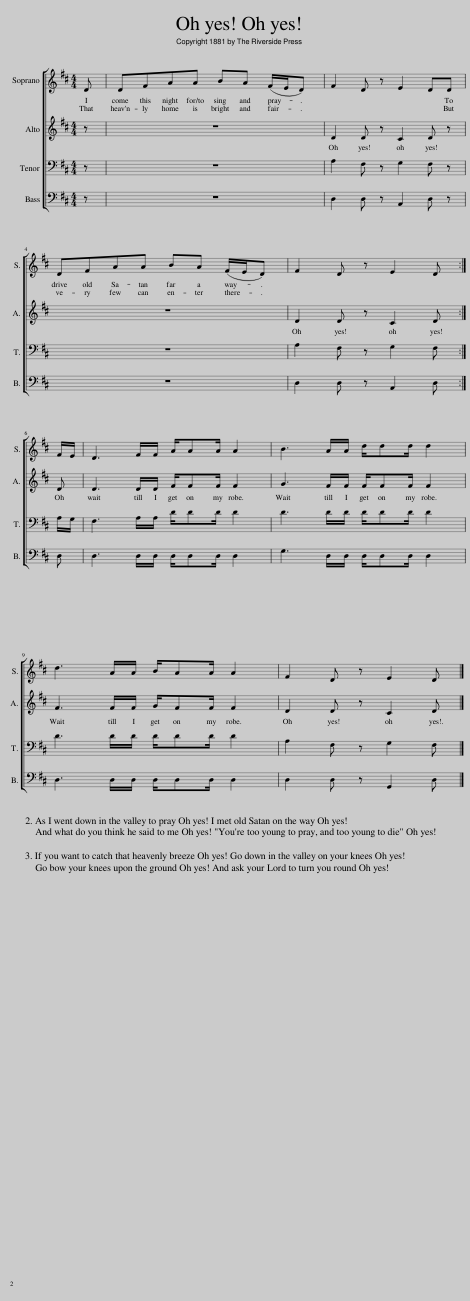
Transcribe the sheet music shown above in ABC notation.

X:1
%%score [ 1 2 3 4 ]
L:1/8
M:4/4
I:linebreak $
K:D
V:1 treble
V:2 treble
V:3 bass
V:4 bass
V:1
 D | DFAA BA (F/E/D) | F2 D z E2 DD |$ DFAA BA (F/E/D) | F2 D z E2 D :|$ %5
 F/E/ | D3 F/F/ A/AA/ A2 | B3 A/A/ d/dd/ d2 |$ d3 A/A/ B/AA/ A2 | F2 D z E2 D |] %10
V:2
 z | z8 | D2 D z C2 D z |$ z8 | D2 D z C2 D :|$ %5
 D | D3 D/D/ F/FF/ F2 | G3 F/F/ F/FF/ F2 |$ F3 F/F/ G/FF/ F2 | D2 D z C2 D |] %10
V:3
 z | z8 | A,2 F, z G,2 F, z |$ z8 | A,2 F, z G,2 F, :|$ %5
 A,/G,/ | F,3 A,/A,/ D/DD/ D2 | D3 D/D/ D/DD/ D2 |$ D3 D/D/ D/DD/ D2 | A,2 F, z G,2 F, |] %10
V:4
 z | z8 | D,2 D, z A,,2 D, z |$ z8 | D,2 D, z A,,2 D, :|$ %5
 D, | D,3 D,/D,/ D,/D,D,/ D,2 | G,3 D,/D,/ D,/D,D,/ D,2 |$ D,3 D,/D,/ D,/D,D,/ D,2 | D,2 D, z G,,2 D, |] %10
